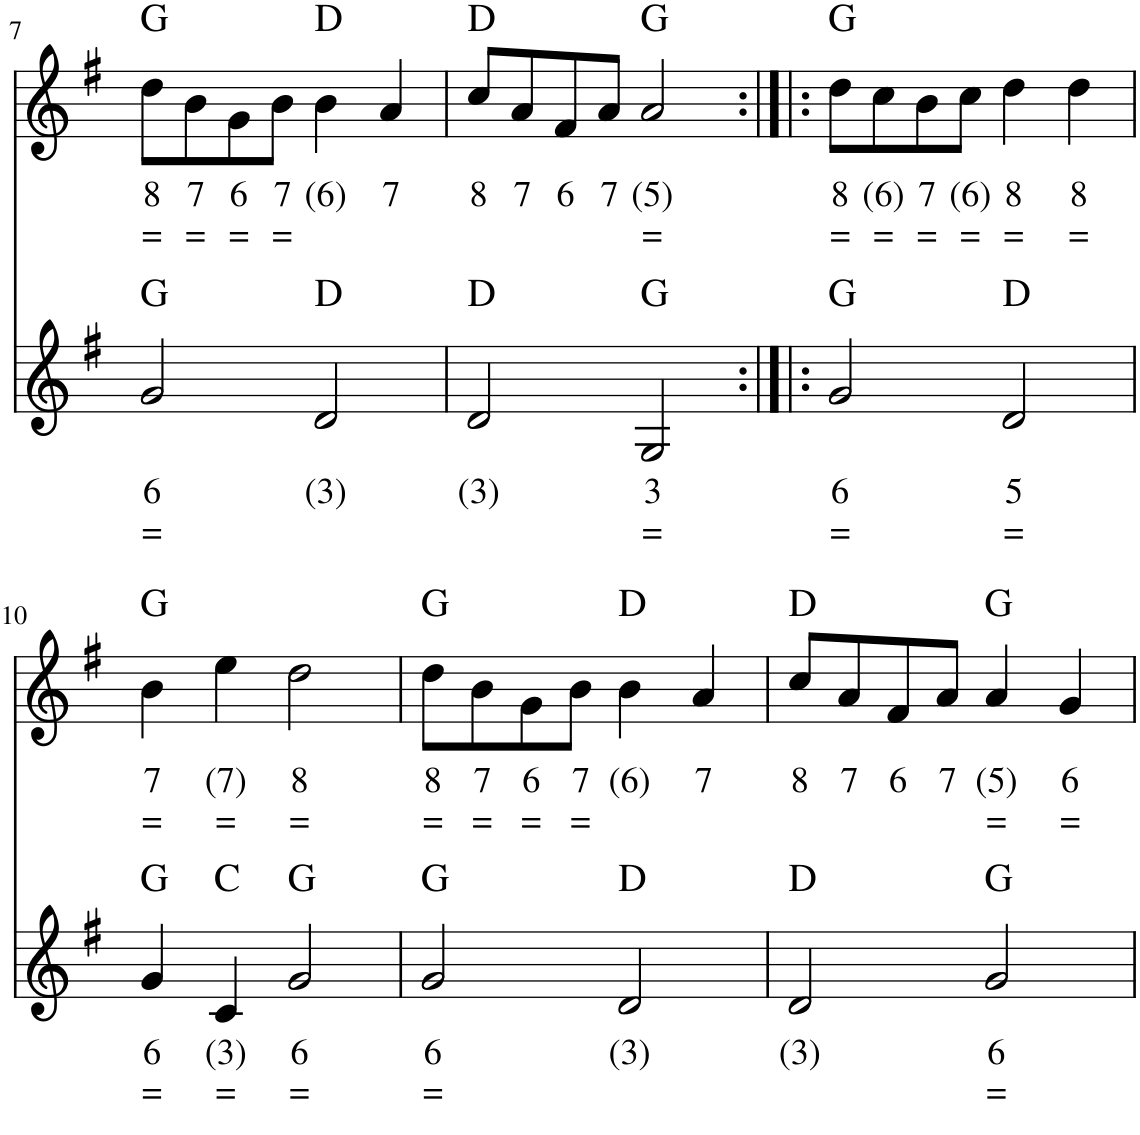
**kern	**text	**text	**harte	**kern	**text	**text	**harte
*part2	*part2	*part2	*part2	*part1	*part1	*part1	*part1
*staff2	*staff2	*staff2	*	*staff1	*staff1	*staff1	*
*I"Contrabas, Acoustic Bass	*	*	*	*I"Bandoneon, Flute	*	*	*
*I'Acc	*	*	*	*	*	*	*
!!LO:PB:g=z
*clefG2	*	*	*	*clefG2	*	*	*
*k[f#]	*	*	*	*k[f#]	*	*	*
*M4/4	*	*	*	*M4/4	*	*	*
=7	=7	=7	=7	=7	=7	=7	=7
!	!LO:LY:b	!LO:LY:b	!	!	!LO:LY:b	!LO:LY:b	!
2g/	6	=	G:maj	8dd\L	8	=	G:maj
!	!	!	!	!	!LO:LY:b	!LO:LY:b	!
.	.	.	.	8b\	7	=	.
!	!	!	!	!	!LO:LY:b	!LO:LY:b	!
.	.	.	.	8g\	6	=	.
!	!	!	!	!	!LO:LY:b	!LO:LY:b	!
.	.	.	.	8b\J	7	=	.
!	!LO:LY:b	!	!	!	!LO:LY:b	!	!
2d/	(3)	.	D:maj	4b\	(6)	.	D:maj
!	!	!	!	!	!LO:LY:b	!	!
.	.	.	.	4a/	7	.	.
=8	=8	=8	=8	=8	=8	=8	=8
!	!LO:LY:b	!	!	!	!LO:LY:b	!	!
2d/	(3)	.	D:maj	8cc/L	8	.	D:maj
!	!	!	!	!	!LO:LY:b	!	!
.	.	.	.	8a/	7	.	.
!	!	!	!	!	!LO:LY:b	!	!
.	.	.	.	8f#/	6	.	.
!	!	!	!	!	!LO:LY:b	!	!
.	.	.	.	8a/J	7	.	.
!	!LO:LY:b	!LO:LY:b	!	!	!LO:LY:b	!LO:LY:b	!
2G/	3	=	G:maj	2a/	(5)	=	G:maj
=9:|!|:	=9:|!|:	=9:|!|:	=9:|!|:	=9:|!|:	=9:|!|:	=9:|!|:	=9:|!|:
!	!LO:LY:b	!LO:LY:b	!	!	!LO:LY:b	!LO:LY:b	!
2g/	6	=	G:maj	8dd\L	8	=	G:maj
!	!	!	!	!	!LO:LY:b	!LO:LY:b	!
.	.	.	.	8cc\	(6)	=	.
!	!	!	!	!	!LO:LY:b	!LO:LY:b	!
.	.	.	.	8b\	7	=	.
!	!	!	!	!	!LO:LY:b	!LO:LY:b	!
.	.	.	.	8cc\J	(6)	=	.
!	!LO:LY:b	!LO:LY:b	!	!	!LO:LY:b	!LO:LY:b	!
2d/	5	=	D:maj	4dd\	8	=	.
!	!	!	!	!	!LO:LY:b	!LO:LY:b	!
.	.	.	.	4dd\	8	=	.
!!LO:LB:g=z
=10	=10	=10	=10	=10	=10	=10	=10
!	!LO:LY:b	!LO:LY:b	!	!	!LO:LY:b	!LO:LY:b	!
4g/	6	=	G:maj	4b\	7	=	G:maj
!	!LO:LY:b	!LO:LY:b	!	!	!LO:LY:b	!LO:LY:b	!
4c/	(3)	=	C:maj	4ee\	(7)	=	.
!	!LO:LY:b	!LO:LY:b	!	!	!LO:LY:b	!LO:LY:b	!
2g/	6	=	G:maj	2dd\	8	=	.
=11	=11	=11	=11	=11	=11	=11	=11
!	!LO:LY:b	!LO:LY:b	!	!	!LO:LY:b	!LO:LY:b	!
2g/	6	=	G:maj	8dd\L	8	=	G:maj
!	!	!	!	!	!LO:LY:b	!LO:LY:b	!
.	.	.	.	8b\	7	=	.
!	!	!	!	!	!LO:LY:b	!LO:LY:b	!
.	.	.	.	8g\	6	=	.
!	!	!	!	!	!LO:LY:b	!LO:LY:b	!
.	.	.	.	8b\J	7	=	.
!	!LO:LY:b	!	!	!	!LO:LY:b	!	!
2d/	(3)	.	D:maj	4b\	(6)	.	D:maj
!	!	!	!	!	!LO:LY:b	!	!
.	.	.	.	4a/	7	.	.
=12	=12	=12	=12	=12	=12	=12	=12
!	!LO:LY:b	!	!	!	!LO:LY:b	!	!
2d/	(3)	.	D:maj	8cc/L	8	.	D:maj
!	!	!	!	!	!LO:LY:b	!	!
.	.	.	.	8a/	7	.	.
!	!	!	!	!	!LO:LY:b	!	!
.	.	.	.	8f#/	6	.	.
!	!	!	!	!	!LO:LY:b	!	!
.	.	.	.	8a/J	7	.	.
!	!LO:LY:b	!LO:LY:b	!	!	!LO:LY:b	!LO:LY:b	!
2g/	6	=	G:maj	4a/	(5)	=	G:maj
!	!	!	!	!	!LO:LY:b	!LO:LY:b	!
.	.	.	.	4g/	6	=	.
=	=	=	=	=	=	=	=
*-	*-	*-	*-	*-	*-	*-	*-
